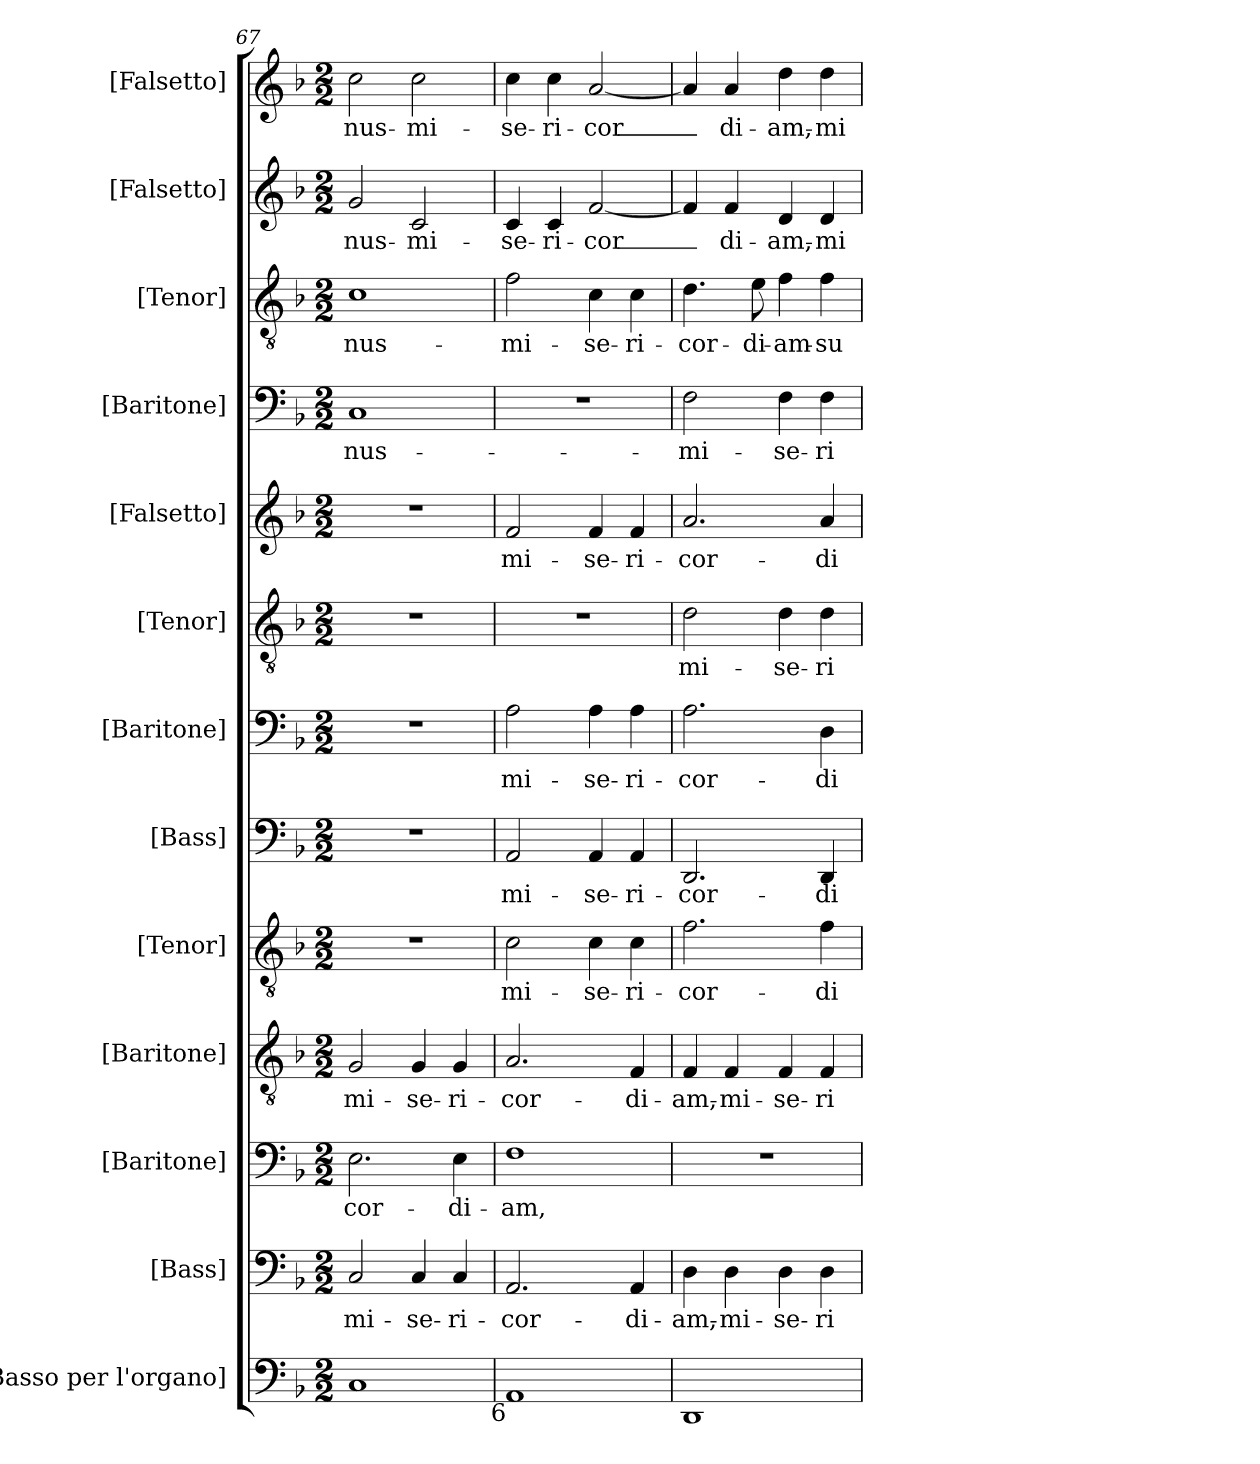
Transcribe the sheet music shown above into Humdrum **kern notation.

**kern	**kern	**text	**kern	**text	**kern	**text	**kern	**text	**kern	**text	**kern	**text	**kern	**text	**kern	**text	**kern	**text	**kern	**text	**kern	**text	**kern	**text
*part13	*part12	*part12	*part11	*part11	*part10	*part10	*part9	*part9	*part8	*part8	*part7	*part7	*part6	*part6	*part5	*part5	*part4	*part4	*part3	*part3	*part2	*part2	*part1	*part1
*staff13	*staff12	*staff12	*staff11	*staff11	*staff10	*staff10	*staff9	*staff9	*staff8	*staff8	*staff7	*staff7	*staff6	*staff6	*staff5	*staff5	*staff4	*staff4	*staff3	*staff3	*staff2	*staff2	*staff1	*staff1
*I"[Basso per l'organo]	*I"[Bass]	*	*I"[Baritone]	*	*I"[Baritone]	*	*I"[Tenor]	*	*I"[Bass]	*	*I"[Baritone]	*	*I"[Tenor]	*	*I"[Falsetto]	*	*I"[Baritone]	*	*I"[Tenor]	*	*I"[Falsetto]	*	*I"[Falsetto]	*
*	*I'B.	*	*I'Bar.	*	*I'Bar.	*	*I'T.	*	*I'B.	*	*I'Bar.	*	*I'T.	*	*I'A.	*	*I'Bar.	*	*I'T.	*	*I'A.	*	*I'A.	*
*clefF4	*clefF4	*	*clefF4	*	*clefGv2	*	*clefGv2	*	*clefF4	*	*clefF4	*	*clefGv2	*	*clefG2	*	*clefF4	*	*clefGv2	*	*clefG2	*	*clefG2	*
*	*	*	*	*	*ITrd7c12	*	*ITrd7c12	*	*	*	*	*	*ITrd7c12	*	*	*	*	*	*ITrd7c12	*	*	*	*	*
*k[b-]	*k[b-]	*	*k[b-]	*	*k[b-]	*	*k[b-]	*	*k[b-]	*	*k[b-]	*	*k[b-]	*	*k[b-]	*	*k[b-]	*	*k[b-]	*	*k[b-]	*	*k[b-]	*
*F:	*F:	*	*F:	*	*F:	*	*F:	*	*F:	*	*F:	*	*F:	*	*F:	*	*F:	*	*F:	*	*F:	*	*F:	*
*M2/2	*M2/2	*	*M2/2	*	*M2/2	*	*M2/2	*	*M2/2	*	*M2/2	*	*M2/2	*	*M2/2	*	*M2/2	*	*M2/2	*	*M2/2	*	*M2/2	*
=67	=67	=67	=67	=67	=67	=67	=67	=67	=67	=67	=67	=67	=67	=67	=67	=67	=67	=67	=67	=67	=67	=67	=67	=67
!	!	!LO:LY:b:color=#000000	!	!	!	!	!	!	!	!	!	!	!	!	!	!	!	!	!	!	!	!	!	!
!	!	!	!	!LO:LY:b:color=#000000	!	!	!	!	!	!	!	!	!	!	!	!	!	!	!	!	!	!	!	!
!	!	!	!	!	!	!LO:LY:b:color=#000000	!	!	!	!	!	!	!	!	!	!	!	!	!	!	!	!	!	!
!	!	!	!	!	!	!	!	!	!	!	!	!	!	!	!	!	!	!LO:LY:b:color=#000000	!	!	!	!	!	!
!	!	!	!	!	!	!	!	!	!	!	!	!	!	!	!	!	!	!	!	!LO:LY:b:color=#000000	!	!	!	!
!	!	!	!	!	!	!	!	!	!	!	!	!	!	!	!	!	!	!	!	!	!	!LO:LY:b:color=#000000	!	!
!	!	!	!	!	!	!	!	!	!	!	!	!	!	!	!	!	!	!	!	!	!	!	!	!LO:LY:b:color=#000000
1Ci	2Ci/	-mi--	2.Ei\	-cor--	2GGi/	-mi--	1r	.	1r	.	1r	.	1r	.	1r	.	1Ci	-nus-	1Ci	-nus-	2gi/	-nus-	2cci\	-nus-
!	!	!LO:LY:b:color=#000000	!	!	!	!	!	!	!	!	!	!	!	!	!	!	!	!	!	!	!	!	!	!
!	!	!	!	!	!	!LO:LY:b:color=#000000	!	!	!	!	!	!	!	!	!	!	!	!	!	!	!	!	!	!
!	!	!	!	!	!	!	!	!	!	!	!	!	!	!	!	!	!	!	!	!	!	!LO:LY:b:color=#000000	!	!
!	!	!	!	!	!	!	!	!	!	!	!	!	!	!	!	!	!	!	!	!	!	!	!	!LO:LY:b:color=#000000
.	4Ci/	-se--	.	.	4GGi/	-se--	.	.	.	.	.	.	.	.	.	.	.	.	.	.	2ci/	-mi--	2cci\	-mi--
!	!	!LO:LY:b:color=#000000	!	!	!	!	!	!	!	!	!	!	!	!	!	!	!	!	!	!	!	!	!	!
!	!	!	!	!LO:LY:b:color=#000000	!	!	!	!	!	!	!	!	!	!	!	!	!	!	!	!	!	!	!	!
!	!	!	!	!	!	!LO:LY:b:color=#000000	!	!	!	!	!	!	!	!	!	!	!	!	!	!	!	!	!	!
.	4Ci/	-ri--	4Ei\	-di--	4GGi/	-ri--	.	.	.	.	.	.	.	.	.	.	.	.	.	.	.	.	.	.
!!LO:PB:g=z
=68	=68	=68	=68	=68	=68	=68	=68	=68	=68	=68	=68	=68	=68	=68	=68	=68	=68	=68	=68	=68	=68	=68	=68	=68
!	!	!LO:LY:b:color=#000000	!	!	!	!	!	!	!	!	!	!	!	!	!	!	!	!	!	!	!	!	!	!
!	!	!	!	!LO:LY:b:color=#000000	!	!	!	!	!	!	!	!	!	!	!	!	!	!	!	!	!	!	!	!
!	!	!	!	!	!	!LO:LY:b:color=#000000	!	!	!	!	!	!	!	!	!	!	!	!	!	!	!	!	!	!
!	!	!	!	!	!	!	!	!LO:LY:b:color=#000000	!	!	!	!	!	!	!	!	!	!	!	!	!	!	!	!
!	!	!	!	!	!	!	!	!	!	!LO:LY:b:color=#000000	!	!	!	!	!	!	!	!	!	!	!	!	!	!
!	!	!	!	!	!	!	!	!	!	!	!	!LO:LY:b:color=#000000	!	!	!	!	!	!	!	!	!	!	!	!
!	!	!	!	!	!	!	!	!	!	!	!	!	!	!	!	!LO:LY:b:color=#000000	!	!	!	!	!	!	!	!
!	!	!	!	!	!	!	!	!	!	!	!	!	!	!	!	!	!	!	!	!LO:LY:b:color=#000000	!	!	!	!
!	!	!	!	!	!	!	!	!	!	!	!	!	!	!	!	!	!	!	!	!	!	!LO:LY:b:color=#000000	!	!
!LO:TX:b:rj:t=6	!	!	!	!	!	!	!	!	!	!	!	!	!	!	!	!	!	!	!	!	!	!	!	!
!	!	!	!	!	!	!	!	!	!	!	!	!	!	!	!	!	!	!	!	!	!	!	!	!LO:LY:b:color=#000000
1AAi	2.AAi/	-cor--	1Fi	-am,-	2.AAi/	-cor--	2Ci\	-mi--	2AAi/	-mi--	2Ai\	-mi--	1r	.	2fi/	-mi--	1r	.	2Fi\	-mi--	4ci/	-se--	4cci\	-se--
!	!	!	!	!	!	!	!	!	!	!	!	!	!	!	!	!	!	!	!	!	!	!LO:LY:b:color=#000000	!	!
!	!	!	!	!	!	!	!	!	!	!	!	!	!	!	!	!	!	!	!	!	!	!	!	!LO:LY:b:color=#000000
.	.	.	.	.	.	.	.	.	.	.	.	.	.	.	.	.	.	.	.	.	4ci/	-ri--	4cci\	-ri--
!	!	!	!	!	!	!	!	!LO:LY:b:color=#000000	!	!	!	!	!	!	!	!	!	!	!	!	!	!	!	!
!	!	!	!	!	!	!	!	!	!	!LO:LY:b:color=#000000	!	!	!	!	!	!	!	!	!	!	!	!	!	!
!	!	!	!	!	!	!	!	!	!	!	!	!LO:LY:b:color=#000000	!	!	!	!	!	!	!	!	!	!	!	!
!	!	!	!	!	!	!	!	!	!	!	!	!	!	!	!	!LO:LY:b:color=#000000	!	!	!	!	!	!	!	!
!	!	!	!	!	!	!	!	!	!	!	!	!	!	!	!	!	!	!	!	!LO:LY:b:color=#000000	!	!	!	!
!	!	!	!	!	!	!	!	!	!	!	!	!	!	!	!	!	!	!	!	!	!	!LO:LY:b:color=#000000	!	!
!	!	!	!	!	!	!	!	!	!	!	!	!	!	!	!	!	!	!	!	!	!	!	!	!LO:LY:b:color=#000000
.	.	.	.	.	.	.	4Ci\	-se--	4AAi/	-se--	4Ai\	-se--	.	.	4fi/	-se--	.	.	4Ci\	-se--	[2fi/	-cor_-	[2ai/	-cor_-
!	!	!LO:LY:b:color=#000000	!	!	!	!	!	!	!	!	!	!	!	!	!	!	!	!	!	!	!	!	!	!
!	!	!	!	!	!	!LO:LY:b:color=#000000	!	!	!	!	!	!	!	!	!	!	!	!	!	!	!	!	!	!
!	!	!	!	!	!	!	!	!LO:LY:b:color=#000000	!	!	!	!	!	!	!	!	!	!	!	!	!	!	!	!
!	!	!	!	!	!	!	!	!	!	!LO:LY:b:color=#000000	!	!	!	!	!	!	!	!	!	!	!	!	!	!
!	!	!	!	!	!	!	!	!	!	!	!	!LO:LY:b:color=#000000	!	!	!	!	!	!	!	!	!	!	!	!
!	!	!	!	!	!	!	!	!	!	!	!	!	!	!	!	!LO:LY:b:color=#000000	!	!	!	!	!	!	!	!
!	!	!	!	!	!	!	!	!	!	!	!	!	!	!	!	!	!	!	!	!LO:LY:b:color=#000000	!	!	!	!
.	4AAi/	-di--	.	.	4FFi/	-di--	4Ci\	-ri--	4AAi/	-ri--	4Ai\	-ri--	.	.	4fi/	-ri--	.	.	4Ci\	-ri--	.	.	.	.
=69	=69	=69	=69	=69	=69	=69	=69	=69	=69	=69	=69	=69	=69	=69	=69	=69	=69	=69	=69	=69	=69	=69	=69	=69
!	!	!LO:LY:b:color=#000000	!	!	!	!	!	!	!	!	!	!	!	!	!	!	!	!	!	!	!	!	!	!
!	!	!	!	!	!	!LO:LY:b:color=#000000	!	!	!	!	!	!	!	!	!	!	!	!	!	!	!	!	!	!
!	!	!	!	!	!	!	!	!LO:LY:b:color=#000000	!	!	!	!	!	!	!	!	!	!	!	!	!	!	!	!
!	!	!	!	!	!	!	!	!	!	!LO:LY:b:color=#000000	!	!	!	!	!	!	!	!	!	!	!	!	!	!
!	!	!	!	!	!	!	!	!	!	!	!	!LO:LY:b:color=#000000	!	!	!	!	!	!	!	!	!	!	!	!
!	!	!	!	!	!	!	!	!	!	!	!	!	!	!LO:LY:b:color=#000000	!	!	!	!	!	!	!	!	!	!
!	!	!	!	!	!	!	!	!	!	!	!	!	!	!	!	!LO:LY:b:color=#000000	!	!	!	!	!	!	!	!
!	!	!	!	!	!	!	!	!	!	!	!	!	!	!	!	!	!	!LO:LY:b:color=#000000	!	!	!	!	!	!
!	!	!	!	!	!	!	!	!	!	!	!	!	!	!	!	!	!	!	!	!LO:LY:b:color=#000000	!	!	!	!
1DDi	4Di\	-am,-	1r	.	4FFi/	-am,-	2.Fi\	-cor--	2.DDi/	-cor--	2.Ai\	-cor--	2Di\	-mi--	2.ai/	-cor--	2Fi\	-mi--	4.Di\	-cor--	4fi/]	.	4ai/]	.
!	!	!LO:LY:b:color=#000000	!	!	!	!	!	!	!	!	!	!	!	!	!	!	!	!	!	!	!	!	!	!
!	!	!	!	!	!	!LO:LY:b:color=#000000	!	!	!	!	!	!	!	!	!	!	!	!	!	!	!	!	!	!
!	!	!	!	!	!	!	!	!	!	!	!	!	!	!	!	!	!	!	!	!	!	!LO:LY:b:color=#000000	!	!
!	!	!	!	!	!	!	!	!	!	!	!	!	!	!	!	!	!	!	!	!	!	!	!	!LO:LY:b:color=#000000
.	4Di\	-mi--	.	.	4FFi/	-mi--	.	.	.	.	.	.	.	.	.	.	.	.	.	.	4fi/	-di--	4ai/	-di--
!	!	!	!	!	!	!	!	!	!	!	!	!	!	!	!	!	!	!	!	!LO:LY:b:color=#000000	!	!	!	!
.	.	.	.	.	.	.	.	.	.	.	.	.	.	.	.	.	.	.	8Ei\	-di--	.	.	.	.
!	!	!LO:LY:b:color=#000000	!	!	!	!	!	!	!	!	!	!	!	!	!	!	!	!	!	!	!	!	!	!
!	!	!	!	!	!	!LO:LY:b:color=#000000	!	!	!	!	!	!	!	!	!	!	!	!	!	!	!	!	!	!
!	!	!	!	!	!	!	!	!	!	!	!	!	!	!LO:LY:b:color=#000000	!	!	!	!	!	!	!	!	!	!
!	!	!	!	!	!	!	!	!	!	!	!	!	!	!	!	!	!	!LO:LY:b:color=#000000	!	!	!	!	!	!
!	!	!	!	!	!	!	!	!	!	!	!	!	!	!	!	!	!	!	!	!LO:LY:b:color=#000000	!	!	!	!
!	!	!	!	!	!	!	!	!	!	!	!	!	!	!	!	!	!	!	!	!	!	!LO:LY:b:color=#000000	!	!
!	!	!	!	!	!	!	!	!	!	!	!	!	!	!	!	!	!	!	!	!	!	!	!	!LO:LY:b:color=#000000
.	4Di\	-se--	.	.	4FFi/	-se--	.	.	.	.	.	.	4Di\	-se--	.	.	4Fi\	-se--	4Fi\	-am-	4di/	-am,-	4ddi\	-am,-
!	!	!LO:LY:b:color=#000000	!	!	!	!	!	!	!	!	!	!	!	!	!	!	!	!	!	!	!	!	!	!
!	!	!	!	!	!	!LO:LY:b:color=#000000	!	!	!	!	!	!	!	!	!	!	!	!	!	!	!	!	!	!
!	!	!	!	!	!	!	!	!LO:LY:b:color=#000000	!	!	!	!	!	!	!	!	!	!	!	!	!	!	!	!
!	!	!	!	!	!	!	!	!	!	!LO:LY:b:color=#000000	!	!	!	!	!	!	!	!	!	!	!	!	!	!
!	!	!	!	!	!	!	!	!	!	!	!	!LO:LY:b:color=#000000	!	!	!	!	!	!	!	!	!	!	!	!
!	!	!	!	!	!	!	!	!	!	!	!	!	!	!LO:LY:b:color=#000000	!	!	!	!	!	!	!	!	!	!
!	!	!	!	!	!	!	!	!	!	!	!	!	!	!	!	!LO:LY:b:color=#000000	!	!	!	!	!	!	!	!
!	!	!	!	!	!	!	!	!	!	!	!	!	!	!	!	!	!	!LO:LY:b:color=#000000	!	!	!	!	!	!
!	!	!	!	!	!	!	!	!	!	!	!	!	!	!	!	!	!	!	!	!LO:LY:b:color=#000000	!	!	!	!
!	!	!	!	!	!	!	!	!	!	!	!	!	!	!	!	!	!	!	!	!	!	!LO:LY:b:color=#000000	!	!
!	!	!	!	!	!	!	!	!	!	!	!	!	!	!	!	!	!	!	!	!	!	!	!	!LO:LY:b:color=#000000
.	4Di\	-ri--	.	.	4FFi/	-ri--	4Fi\	-di--	4DDi/	-di--	4Di\	-di--	4Di\	-ri--	4ai/	-di--	4Fi\	-ri--	4Fi\	-su--	4di/	-mi--	4ddi\	-mi--
=	=	=	=	=	=	=	=	=	=	=	=	=	=	=	=	=	=	=	=	=	=	=	=	=
*-	*-	*-	*-	*-	*-	*-	*-	*-	*-	*-	*-	*-	*-	*-	*-	*-	*-	*-	*-	*-	*-	*-	*-	*-
